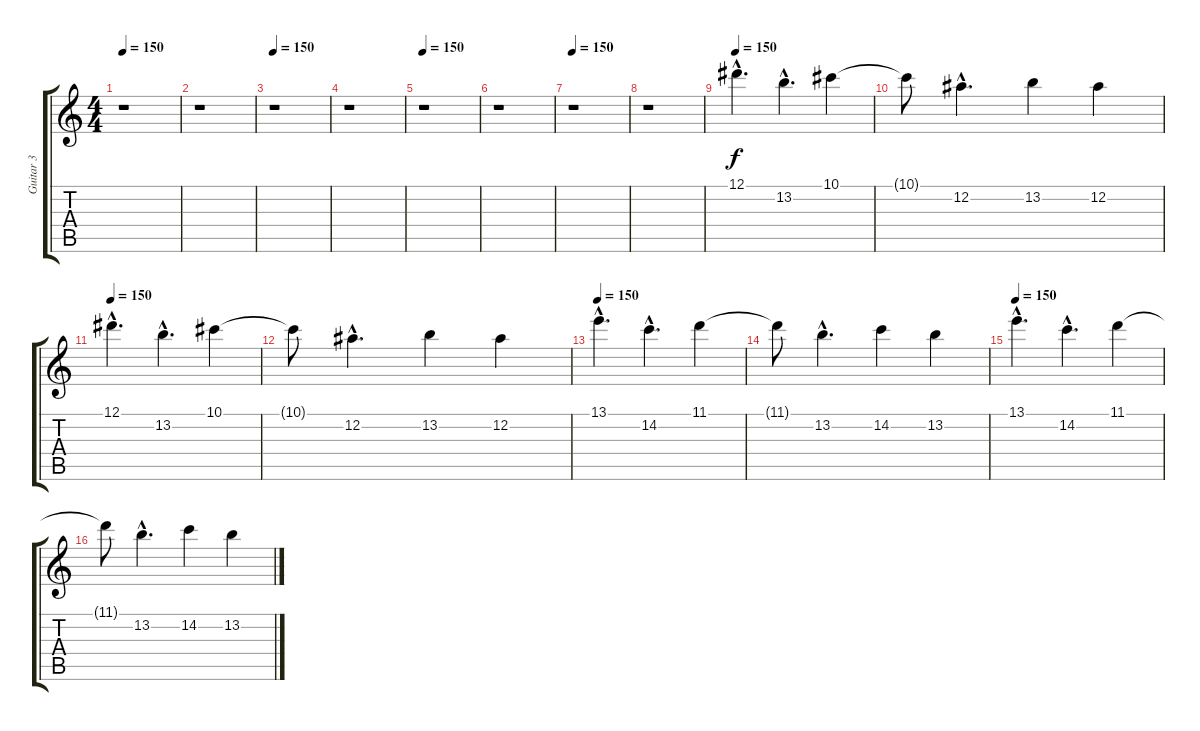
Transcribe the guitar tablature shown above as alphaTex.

\track ("Guitar 3" "Guitar 3") {instrument acousticguitarsteel}
\staff {score tabs}
\tuning (Eb4 Bb3 Gb3 Db3 Ab2 Eb2) {hide}
\ts (4 4)
\tempo 150
\clef g2
\ks c
r.1{dy f} |
r.1 |
\tempo 150
r.1 |
r.1 |
\tempo 150
r.1 |
r.1 |
\tempo 150
r.1 |
r.1 |
\tempo 150
12.1{hac}.4{d} 13.2{hac}.4{d} 10.1.4 |
10.1{t}.8 12.2{hac}.4{d} 13.2.4 12.2.4 |
\tempo 150
12.1{hac}.4{d} 13.2{hac}.4{d} 10.1.4 |
10.1{t}.8 12.2{hac}.4{d} 13.2.4 12.2.4 |
\tempo 150
13.1{hac}.4{d} 14.2{hac}.4{d} 11.1.4 |
11.1{t}.8 13.2{hac}.4{d} 14.2.4 13.2.4 |
\tempo 150
13.1{hac}.4{d} 14.2{hac}.4{d} 11.1.4 |
11.1{t}.8 13.2{hac}.4{d} 14.2.4 13.2.4
